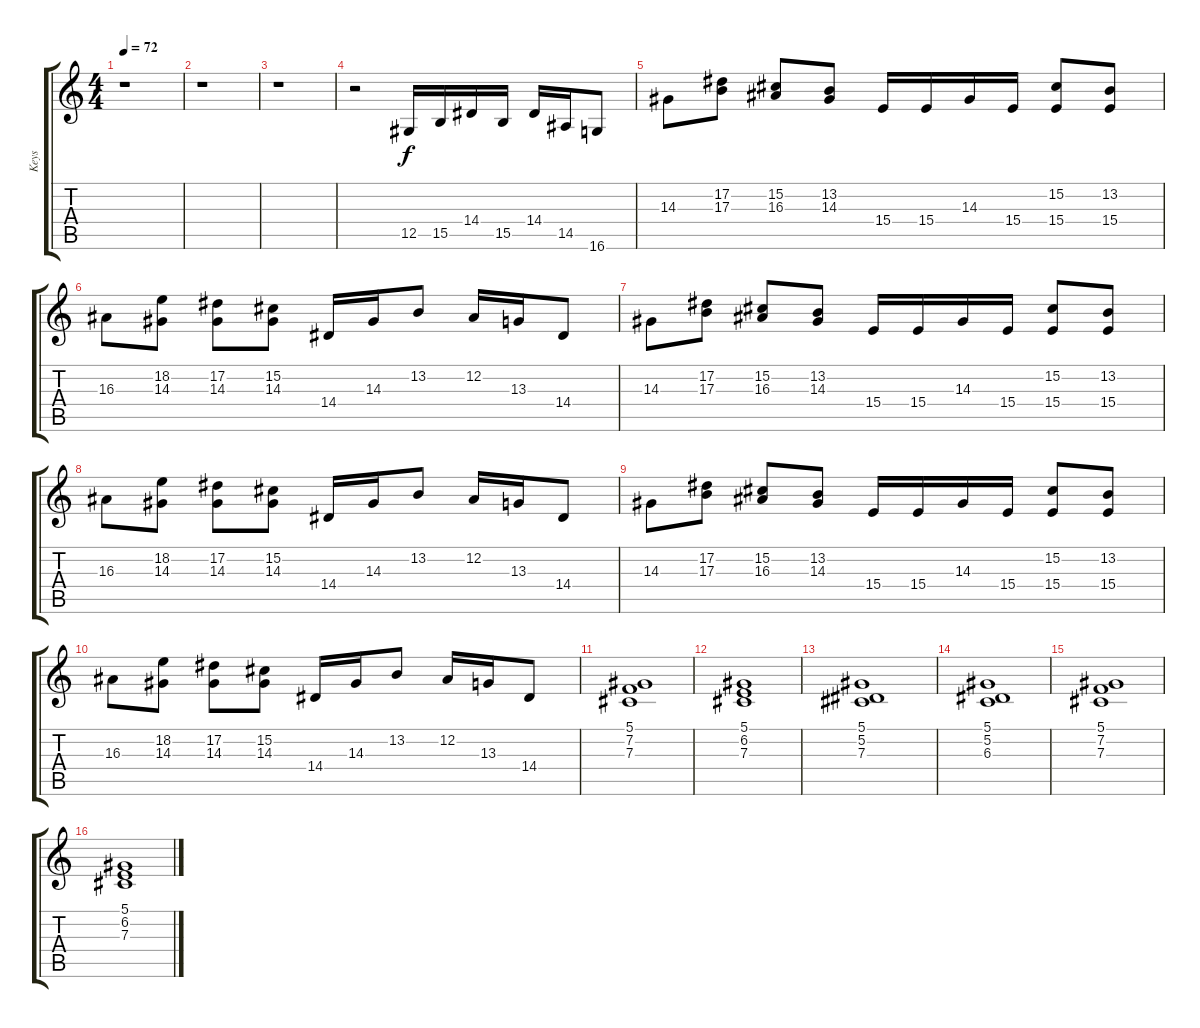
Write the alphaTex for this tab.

\track ("Keys" "Keys") {instrument stringensemble1}
\staff {score tabs}
\tuning (Eb4 Bb3 Gb3 Db3 Ab2 Eb2) {hide}
\ts (4 4)
\tempo 72
\clef g2
\ks c
r.1{dy f instrument stringensemble1} |
r.1 |
r.1 |
r.2 12.5.16 15.5.16 14.4.16 15.5.16 14.4.16 14.5.16 16.6.8 |
14.3.8 (17.2 17.3).8 (15.2 16.3).8 (13.2 14.3).8 15.4.16 15.4.16 14.3.16 15.4.16 (15.2 15.4).8 (13.2 15.4).8 |
16.3.8 (18.2 14.3).8 (17.2 14.3).8 (15.2 14.3).8 14.4.16 14.3.16 13.2.8 12.2.16 13.3.16 14.4.8 |
14.3.8 (17.2 17.3).8 (15.2 16.3).8 (13.2 14.3).8 15.4.16 15.4.16 14.3.16 15.4.16 (15.2 15.4).8 (13.2 15.4).8 |
16.3.8 (18.2 14.3).8 (17.2 14.3).8 (15.2 14.3).8 14.4.16 14.3.16 13.2.8 12.2.16 13.3.16 14.4.8 |
14.3.8 (17.2 17.3).8 (15.2 16.3).8 (13.2 14.3).8 15.4.16 15.4.16 14.3.16 15.4.16 (15.2 15.4).8 (13.2 15.4).8 |
16.3.8 (18.2 14.3).8 (17.2 14.3).8 (15.2 14.3).8 14.4.16 14.3.16 13.2.8 12.2.16 13.3.16 14.4.8 |
(5.1 7.2 7.3).1 |
(5.1 6.2 7.3).1 |
(5.1 5.2 7.3).1 |
(5.1 5.2 6.3).1 |
(5.1 7.2 7.3).1 |
(5.1 6.2 7.3).1
